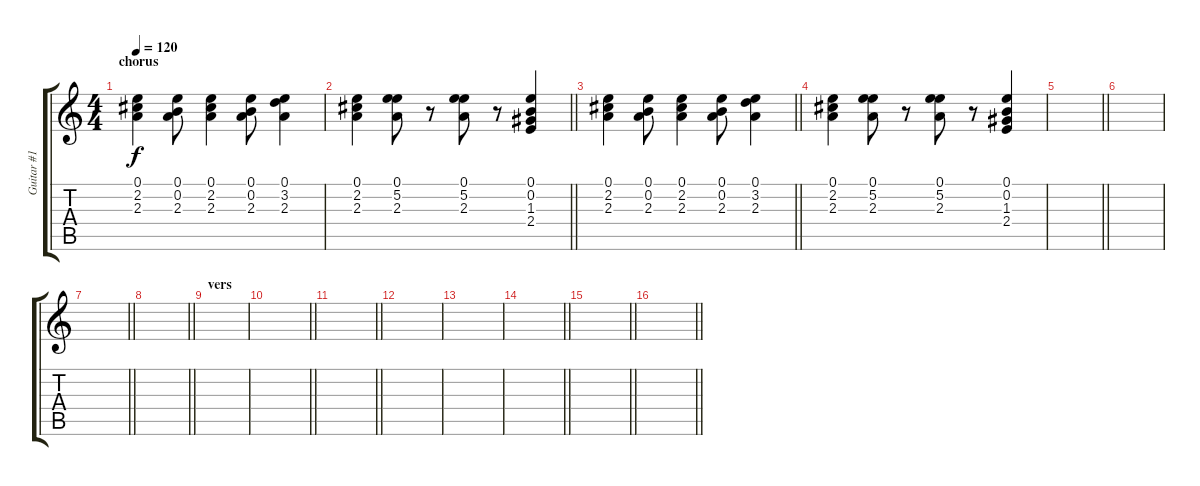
\track ("Guitar #1" "Guitar #1") {instrument acousticguitarsteel}
\staff {score tabs}
\tuning (E4 B3 G3 D3 A2 E2) {hide}
\ts (4 4)
\section ("" "chorus")
\tempo 120
\clef g2
\ks c
(0.1 2.2 2.3).4{dy f} (0.1 0.2 2.3).8 (0.1 2.2 2.3).4 (0.1 0.2 2.3).8 (0.1 3.2 2.3).4 |
\barLineRight lightlight
(0.1 2.2 2.3).4 (0.1 5.2 2.3).8 r.8 (0.1 5.2 2.3).8 r.8 (0.1 0.2 1.3 2.4).4 |
\barLineRight lightlight
(0.1 2.2 2.3).4 (0.1 0.2 2.3).8 (0.1 2.2 2.3).4 (0.1 0.2 2.3).8 (0.1 3.2 2.3).4 |
(0.1 2.2 2.3).4 (0.1 5.2 2.3).8 r.8 (0.1 5.2 2.3).8 r.8 (0.1 0.2 1.3 2.4).4 |
\barLineRight lightlight
|
|
\barLineRight lightlight
|
\barLineRight lightlight
|
\section ("" "vers")
|
\barLineRight lightlight
|
\barLineRight lightlight
|
|
|
\barLineRight lightlight
|
\barLineRight lightlight
|
\barLineRight lightlight
